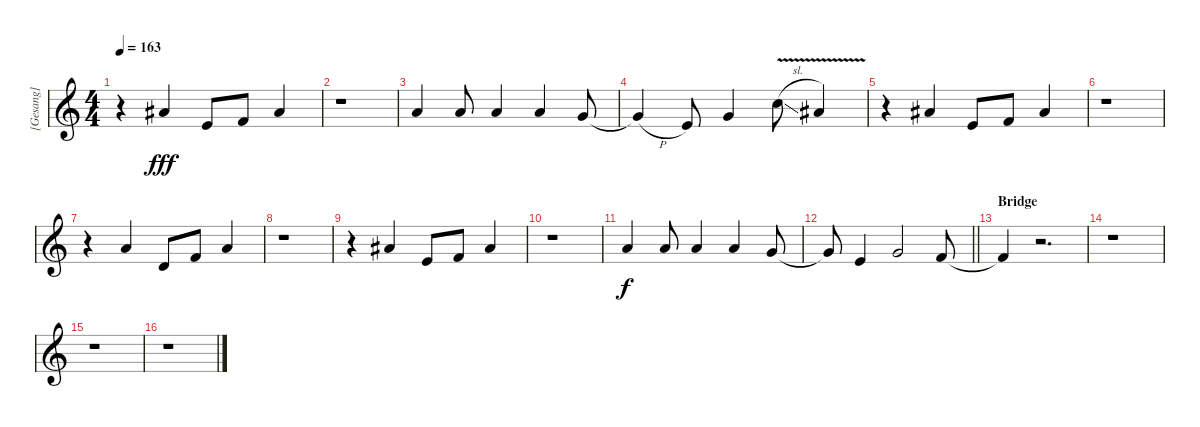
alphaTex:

\track ("[Gesang]" "[Gesang]") {instrument altosax}
\staff {score}
\tuning (E4 B3 G3 D3 A2 E2) {hide}
\ts (4 4)
\tempo 163
\clef g2
\ks c
r.4{dy fff} 6.1.4 5.2.8 6.2.8 6.1.4 |
r.1 |
5.1.4 5.1.8 5.1.4 5.1.4 3.1.8 |
3.1{h t}.4 0.1.8 3.1.4 8.1{v sl}.8 6.1{v}.4 |
r.4 6.1.4 5.2.8 6.2.8 6.1.4 |
r.1 |
r.4 5.1.4 3.2.8 6.2.8 5.1.4 |
r.1 |
r.4 6.1.4 5.2.8 6.2.8 6.1.4 |
r.1 |
5.1.4{dy f} 5.1.8 5.1.4 5.1.4 3.1.8 |
\barLineRight lightlight
3.1{t}.8 0.1.4 3.1.2 1.1.8 |
\section ("" "Bridge")
1.1{t}.4 r.2{d} |
r.1 |
r.1 |
r.1
